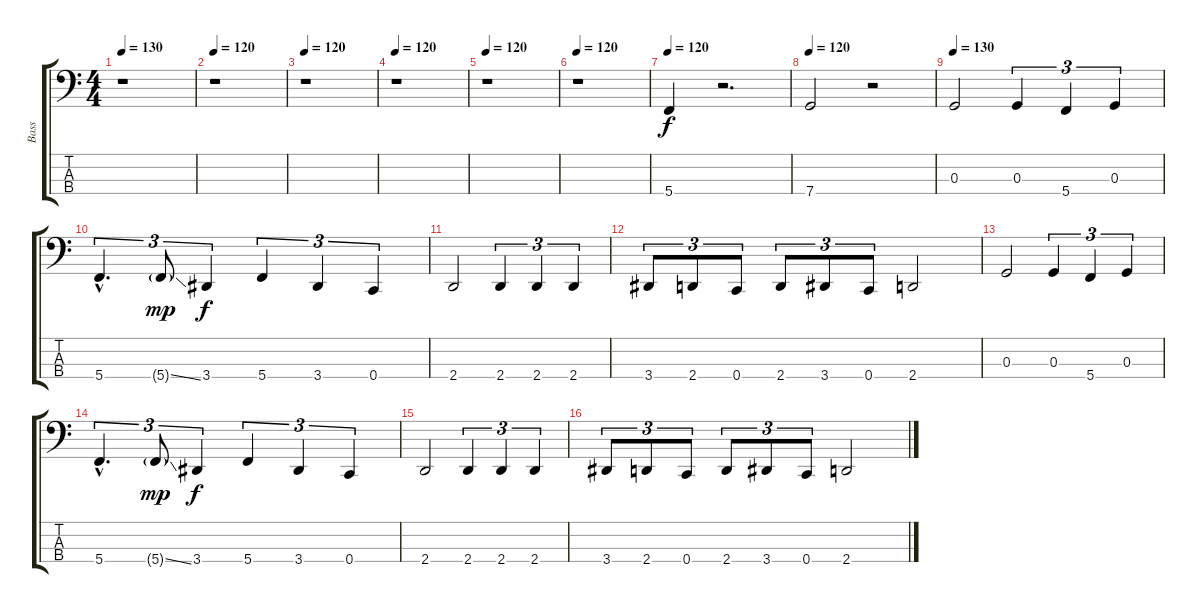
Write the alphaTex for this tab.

\track ("Bass" "Bass") {instrument electricbassfinger}
\staff {score tabs}
\tuning (F2 C2 G1 C1) {hide}
\ts (4 4)
\tempo 130
\tempo 120
\tempo 130
\clef f4
\ks c
r.1{dy f instrument electricbassfinger} |
\tempo 120
r.1 |
\tempo 120
r.1 |
\tempo 120
r.1 |
\tempo 120
r.1 |
\tempo 120
r.1 |
\tempo 120
5.4.4 r.2{d} |
\tempo 120
7.4.2 r.2 |
\tempo 130
0.3.2 0.3.4{tu (3 2)} 5.4.4{tu (3 2)} 0.3.4{tu (3 2)} |
5.4{hac}.4{d tu (3 2)} 5.4{ss g}.8{tu (3 2) dy mp} 3.4.4{tu (3 2) dy f} 5.4.4{tu (3 2)} 3.4.4{tu (3 2)} 0.4.4{tu (3 2)} |
2.4.2 2.4.4{tu (3 2)} 2.4.4{tu (3 2)} 2.4.4{tu (3 2)} |
3.4.8{tu (3 2)} 2.4.8{tu (3 2)} 0.4.8{tu (3 2)} 2.4.8{tu (3 2)} 3.4.8{tu (3 2)} 0.4.8{tu (3 2)} 2.4.2 |
0.3.2 0.3.4{tu (3 2)} 5.4.4{tu (3 2)} 0.3.4{tu (3 2)} |
5.4{hac}.4{d tu (3 2)} 5.4{ss g}.8{tu (3 2) dy mp} 3.4.4{tu (3 2) dy f} 5.4.4{tu (3 2)} 3.4.4{tu (3 2)} 0.4.4{tu (3 2)} |
2.4.2 2.4.4{tu (3 2)} 2.4.4{tu (3 2)} 2.4.4{tu (3 2)} |
3.4.8{tu (3 2)} 2.4.8{tu (3 2)} 0.4.8{tu (3 2)} 2.4.8{tu (3 2)} 3.4.8{tu (3 2)} 0.4.8{tu (3 2)} 2.4.2
